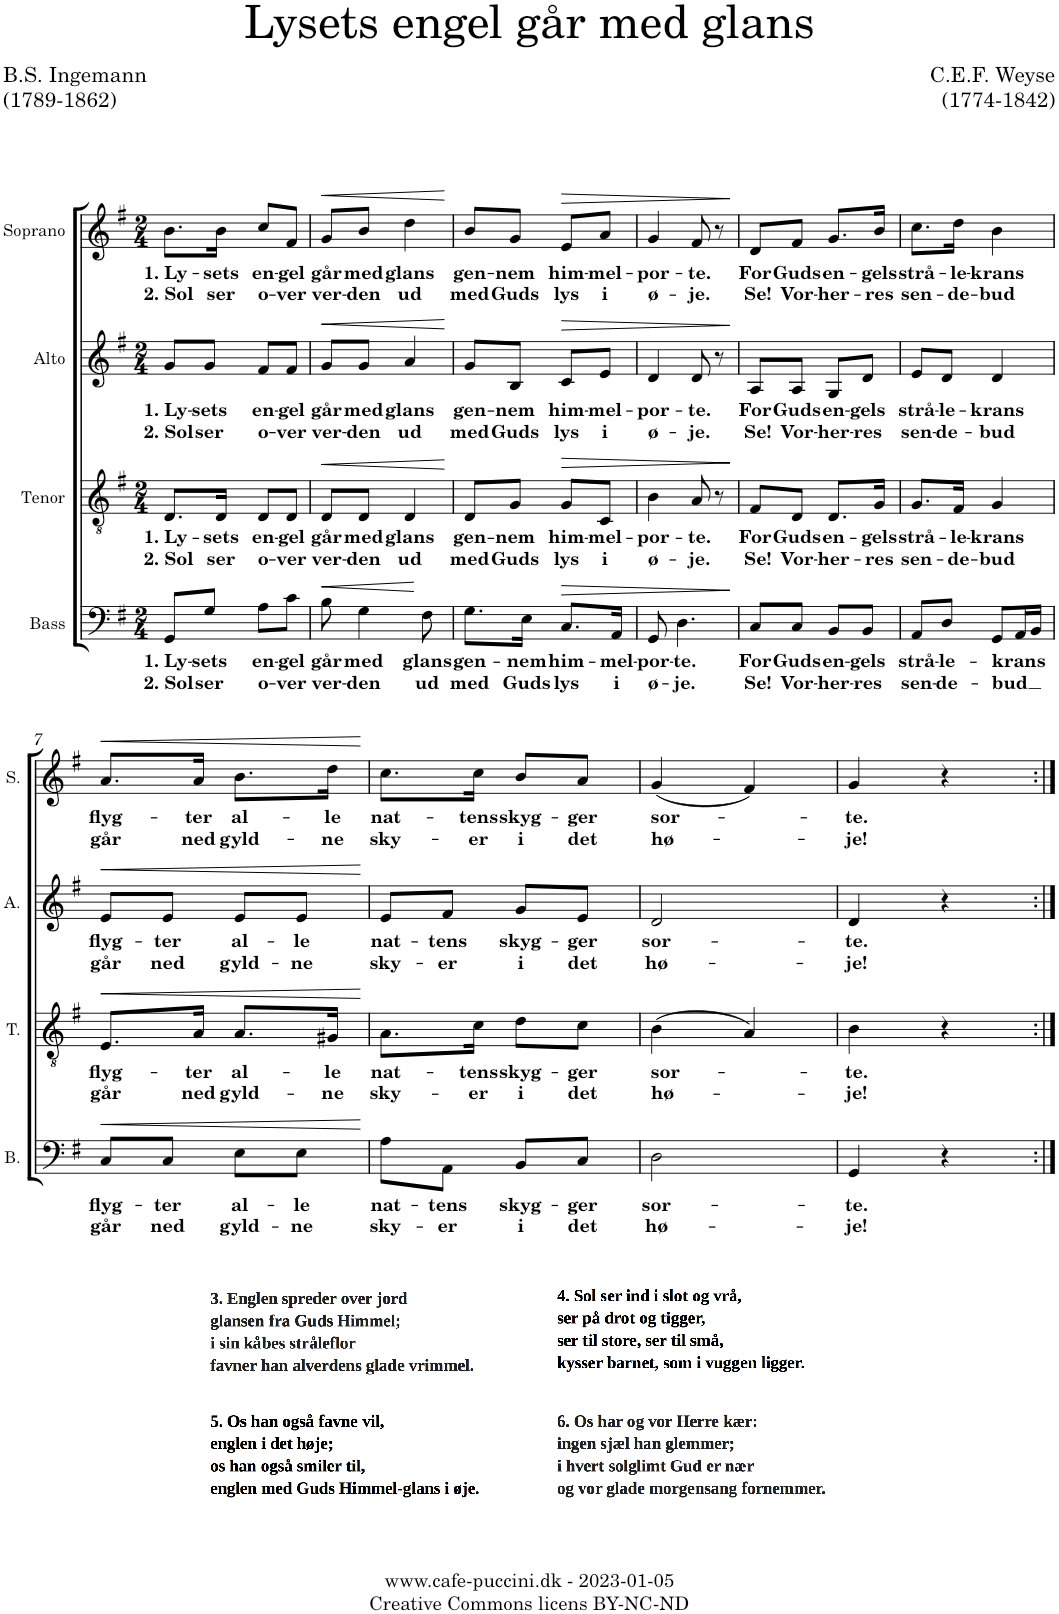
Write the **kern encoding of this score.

**kern	**text	**text	**dynam	**kern	**text	**text	**dynam	**kern	**text	**text	**dynam	**kern	**text	**text	**dynam
*part4	*part4	*part4	*part4	*part3	*part3	*part3	*part3	*part2	*part2	*part2	*part2	*part1	*part1	*part1	*part1
*staff4	*staff4	*staff4	*staff4	*staff3	*staff3	*staff3	*staff3	*staff2	*staff2	*staff2	*staff2	*staff1	*staff1	*staff1	*staff1
*I"Bass	*	*	*	*I"Tenor	*	*	*	*I"Alto	*	*	*	*I"Soprano	*	*	*
*I'B.	*	*	*	*I'T.	*	*	*	*I'A.	*	*	*	*I'S.	*	*	*
*clefF4	*	*	*	*clefGv2	*	*	*	*clefG2	*	*	*	*clefG2	*	*	*
*k[f#]	*	*	*	*k[f#]	*	*	*	*k[f#]	*	*	*	*k[f#]	*	*	*
*M2/4	*	*	*	*M2/4	*	*	*	*M2/4	*	*	*	*M2/4	*	*	*
=1	=1	=1	=1	=1	=1	=1	=1	=1	=1	=1	=1	=1	=1	=1	=1
!	!LO:LY:b	!LO:LY:b	!	!	!LO:LY:b	!LO:LY:b	!	!	!LO:LY:b	!LO:LY:b	!	!	!LO:LY:b	!LO:LY:b	!
8GG/L	1. Ly-	2. Sol	.	8.D/L	1. Ly-	2. Sol	.	8g/L	1. Ly-	2. Sol	.	8.b\L	1. Ly-	2. Sol	.
!	!LO:LY:b	!LO:LY:b	!	!	!	!	!	!	!LO:LY:b	!LO:LY:b	!	!	!	!	!
8G/J	-sets	ser	.	.	.	.	.	8g/J	-sets	ser	.	.	.	.	.
!	!	!	!	!	!LO:LY:b	!LO:LY:b	!	!	!	!	!	!	!LO:LY:b	!LO:LY:b	!
.	.	.	.	16D/Jk	-sets	ser	.	.	.	.	.	16b\Jk	-sets	ser	.
!	!LO:LY:b	!LO:LY:b	!	!	!LO:LY:b	!LO:LY:b	!	!	!LO:LY:b	!LO:LY:b	!	!	!LO:LY:b	!LO:LY:b	!
8A\L	en-	o-	.	8D/L	en-	o-	.	8f#/L	en-	o-	.	8cc/L	en-	o-	.
!	!LO:LY:b	!LO:LY:b	!	!	!LO:LY:b	!LO:LY:b	!	!	!LO:LY:b	!LO:LY:b	!	!	!LO:LY:b	!LO:LY:b	!
8c\J	-gel	-ver	.	8D/J	-gel	-ver	.	8f#/J	-gel	-ver	.	8f#/J	-gel	-ver	.
=2	=2	=2	=2	=2	=2	=2	=2	=2	=2	=2	=2	=2	=2	=2	=2
!	!LO:LY:b	!LO:LY:b	!LO:HP:b	!	!LO:LY:b	!LO:LY:b	!LO:HP:b	!	!LO:LY:b	!LO:LY:b	!LO:HP:b	!	!LO:LY:b	!LO:LY:b	!LO:HP:b
8B\	går	ver-	<	8D/L	går	ver-	<	8g/L	går	ver-	<	8g/L	går	ver-	<
!	!LO:LY:b	!LO:LY:b	!	!	!LO:LY:b	!LO:LY:b	!	!	!LO:LY:b	!LO:LY:b	!	!	!LO:LY:b	!LO:LY:b	!
4G\	med	-den	.	8D/J	med	-den	.	8g/J	med	-den	.	8b/J	med	-den	.
!	!	!	!	!	!LO:LY:b	!LO:LY:b	!	!	!LO:LY:b	!LO:LY:b	!	!	!LO:LY:b	!LO:LY:b	!
.	.	.	.	4D/	glans	ud	.	4a/	glans	ud	.	4dd\	glans	ud	.
!	!LO:LY:b	!LO:LY:b	!	!	!	!	!	!	!	!	!	!	!	!	!
8F#\	glans	ud	[	.	.	.	.	.	.	.	.	.	.	.	.
.	.	.	.	.	.	.	[	.	.	.	[	.	.	.	[
=3	=3	=3	=3	=3	=3	=3	=3	=3	=3	=3	=3	=3	=3	=3	=3
!	!LO:LY:b	!LO:LY:b	!	!	!LO:LY:b	!LO:LY:b	!	!	!LO:LY:b	!LO:LY:b	!	!	!LO:LY:b	!LO:LY:b	!
8.G\L	gen-	med	.	8D/L	gen-	med	.	8g/L	gen-	med	.	8b/L	gen-	med	.
!	!	!	!	!	!LO:LY:b	!LO:LY:b	!	!	!LO:LY:b	!LO:LY:b	!	!	!LO:LY:b	!LO:LY:b	!
.	.	.	.	8G/J	-nem	Guds	.	8B/J	-nem	Guds	.	8g/J	-nem	Guds	.
!	!LO:LY:b	!LO:LY:b	!	!	!	!	!	!	!	!	!	!	!	!	!
16E\Jk	-nem	Guds	.	.	.	.	.	.	.	.	.	.	.	.	.
!	!LO:LY:b	!LO:LY:b	!LO:HP:b	!	!LO:LY:b	!LO:LY:b	!LO:HP:b	!	!LO:LY:b	!LO:LY:b	!LO:HP:b	!	!LO:LY:b	!LO:LY:b	!LO:HP:b
8.C/L	him-	lys	>	8G/L	him-	lys	>	8c/L	him-	lys	>	8e/L	him-	lys	>
!	!	!	!	!	!LO:LY:b	!LO:LY:b	!	!	!LO:LY:b	!LO:LY:b	!	!	!LO:LY:b	!LO:LY:b	!
.	.	.	.	8C/J	-mel-	i	.	8e/J	-mel-	i	.	8a/J	-mel-	i	.
!	!LO:LY:b	!LO:LY:b	!	!	!	!	!	!	!	!	!	!	!	!	!
16AA/Jk	-mel-	i	.	.	.	.	.	.	.	.	.	.	.	.	.
=4	=4	=4	=4	=4	=4	=4	=4	=4	=4	=4	=4	=4	=4	=4	=4
!	!LO:LY:b	!LO:LY:b	!	!	!LO:LY:b	!LO:LY:b	!	!	!LO:LY:b	!LO:LY:b	!	!	!LO:LY:b	!LO:LY:b	!
8GG/	-por-	ø-	.	4B\	-por-	ø-	.	4d/	-por-	ø-	.	4g/	-por-	ø-	.
!	!LO:LY:b	!LO:LY:b	!	!	!	!	!	!	!	!	!	!	!	!	!
4.D\	-te.	-je.	.	.	.	.	.	.	.	.	.	.	.	.	.
!	!	!	!	!	!LO:LY:b	!LO:LY:b	!	!	!LO:LY:b	!LO:LY:b	!	!	!LO:LY:b	!LO:LY:b	!
.	.	.	.	8A/	-te.	-je.	.	8d/	-te.	-je.	.	8f#/	-te.	-je.	.
.	.	.	.	8r	.	.	.	8r	.	.	.	8r	.	.	.
.	.	.	]	.	.	.	]	.	.	.	]	.	.	.	]
=5	=5	=5	=5	=5	=5	=5	=5	=5	=5	=5	=5	=5	=5	=5	=5
!	!LO:LY:b	!LO:LY:b	!	!	!LO:LY:b	!LO:LY:b	!	!	!LO:LY:b	!LO:LY:b	!	!	!LO:LY:b	!LO:LY:b	!
8C/L	For	Se!	.	8F#/L	For	Se!	.	8A/L	For	Se!	.	8d/L	For	Se!	.
!	!LO:LY:b	!LO:LY:b	!	!	!LO:LY:b	!LO:LY:b	!	!	!LO:LY:b	!LO:LY:b	!	!	!LO:LY:b	!LO:LY:b	!
8C/J	Guds	Vor-	.	8D/J	Guds	Vor-	.	8A/J	Guds	Vor-	.	8f#/J	Guds	Vor-	.
!	!LO:LY:b	!LO:LY:b	!	!	!LO:LY:b	!LO:LY:b	!	!	!LO:LY:b	!LO:LY:b	!	!	!LO:LY:b	!LO:LY:b	!
8BB/L	en-	-her-	.	8.D/L	en-	-her-	.	8G/L	en-	-her-	.	8.g/L	en-	-her-	.
!	!LO:LY:b	!LO:LY:b	!	!	!	!	!	!	!LO:LY:b	!LO:LY:b	!	!	!	!	!
8BB/J	-gels	-res	.	.	.	.	.	8d/J	-gels	-res	.	.	.	.	.
!	!	!	!	!	!LO:LY:b	!LO:LY:b	!	!	!	!	!	!	!LO:LY:b	!LO:LY:b	!
.	.	.	.	16G/Jk	-gels	-res	.	.	.	.	.	16b/Jk	-gels	-res	.
=6	=6	=6	=6	=6	=6	=6	=6	=6	=6	=6	=6	=6	=6	=6	=6
!	!LO:LY:b	!LO:LY:b	!	!	!LO:LY:b	!LO:LY:b	!	!	!LO:LY:b	!LO:LY:b	!	!	!LO:LY:b	!LO:LY:b	!
8AA/L	strå-	sen-	.	8.G/L	strå-	sen-	.	8e/L	strå-	sen-	.	8.cc\L	strå-	sen-	.
!	!LO:LY:b	!LO:LY:b	!	!	!	!	!	!	!LO:LY:b	!LO:LY:b	!	!	!	!	!
8D/J	-le-	-de-	.	.	.	.	.	8d/J	-le-	-de-	.	.	.	.	.
!	!	!	!	!	!LO:LY:b	!LO:LY:b	!	!	!	!	!	!	!LO:LY:b	!LO:LY:b	!
.	.	.	.	16F#/Jk	-le-	-de-	.	.	.	.	.	16dd\Jk	-le-	-de-	.
!	!LO:LY:b	!LO:LY:b	!	!	!LO:LY:b	!LO:LY:b	!	!	!LO:LY:b	!LO:LY:b	!	!	!LO:LY:b	!LO:LY:b	!
8GG/L	-krans	-bud	.	4G/	-krans	-bud	.	4d/	-krans	-bud	.	4b\	-krans	-bud	.
16AA/L	.	.	.	.	.	.	.	.	.	.	.	.	.	.	.
16BB/JJ	.	.	.	.	.	.	.	.	.	.	.	.	.	.	.
!!LO:LB:g=z
=7	=7	=7	=7	=7	=7	=7	=7	=7	=7	=7	=7	=7	=7	=7	=7
!	!LO:LY:b	!LO:LY:b	!LO:HP:b	!	!LO:LY:b	!LO:LY:b	!LO:HP:b	!	!LO:LY:b	!LO:LY:b	!LO:HP:b	!	!LO:LY:b	!LO:LY:b	!LO:HP:b
8C/L	flyg-	går	<	8.E/L	flyg-	går	<	8e/L	flyg-	går	<	8.a/L	flyg-	går	<
!	!LO:LY:b	!LO:LY:b	!	!	!	!	!	!	!LO:LY:b	!LO:LY:b	!	!	!	!	!
8C/J	-ter	ned	.	.	.	.	.	8e/J	-ter	ned	.	.	.	.	.
!	!	!	!	!	!LO:LY:b	!LO:LY:b	!	!	!	!	!	!	!LO:LY:b	!LO:LY:b	!
.	.	.	.	16A/Jk	-ter	ned	.	.	.	.	.	16a/Jk	-ter	ned	.
!	!LO:LY:b	!LO:LY:b	!	!	!LO:LY:b	!LO:LY:b	!	!	!LO:LY:b	!LO:LY:b	!	!	!LO:LY:b	!LO:LY:b	!
8E\L	al-	gyld-	.	8.A/L	al-	gyld-	.	8e/L	al-	gyld-	.	8.b\L	al-	gyld-	.
!	!LO:LY:b	!LO:LY:b	!	!	!	!	!	!	!LO:LY:b	!LO:LY:b	!	!	!	!	!
8E\J	-le	-ne	.	.	.	.	.	8e/J	-le	-ne	.	.	.	.	.
!	!	!	!	!	!LO:LY:b	!LO:LY:b	!	!	!	!	!	!	!LO:LY:b	!LO:LY:b	!
.	.	.	.	16G#X/Jk	-le	-ne	.	.	.	.	.	16dd\Jk	-le	-ne	.
.	.	.	[	.	.	.	[	.	.	.	[	.	.	.	[
=8	=8	=8	=8	=8	=8	=8	=8	=8	=8	=8	=8	=8	=8	=8	=8
!	!LO:LY:b	!LO:LY:b	!	!	!LO:LY:b	!LO:LY:b	!	!	!LO:LY:b	!LO:LY:b	!	!	!LO:LY:b	!LO:LY:b	!
8A\L	nat-	sky-	.	8.A\L	nat-	sky-	.	8e/L	nat-	sky-	.	8.cc\L	nat-	sky-	.
!	!LO:LY:b	!LO:LY:b	!	!	!	!	!	!	!LO:LY:b	!LO:LY:b	!	!	!	!	!
8AA\J	-tens	-er	.	.	.	.	.	8f#/J	-tens	-er	.	.	.	.	.
!	!	!	!	!	!LO:LY:b	!LO:LY:b	!	!	!	!	!	!	!LO:LY:b	!LO:LY:b	!
.	.	.	.	16c\Jk	-tens	-er	.	.	.	.	.	16cc\Jk	-tens	-er	.
!	!LO:LY:b	!LO:LY:b	!	!	!LO:LY:b	!LO:LY:b	!	!	!LO:LY:b	!LO:LY:b	!	!	!LO:LY:b	!LO:LY:b	!
8BB/L	skyg-	i	.	8d\L	skyg-	i	.	8g/L	skyg-	i	.	8b/L	skyg-	i	.
!	!LO:LY:b	!LO:LY:b	!	!	!LO:LY:b	!LO:LY:b	!	!	!LO:LY:b	!LO:LY:b	!	!	!LO:LY:b	!LO:LY:b	!
8C/J	-ger	det	.	8c\J	-ger	det	.	8e/J	-ger	det	.	8a/J	-ger	det	.
=9	=9	=9	=9	=9	=9	=9	=9	=9	=9	=9	=9	=9	=9	=9	=9
!	!LO:LY:b	!LO:LY:b	!	!	!LO:LY:b	!LO:LY:b	!	!	!LO:LY:b	!LO:LY:b	!	!	!LO:LY:b	!LO:LY:b	!
2D\	sor-	hø-	.	(4B\	sor-	hø-	.	2d/	sor-	hø-	.	(4g/	sor-	hø-	.
.	.	.	.	4A/)	.	.	.	.	.	.	.	4f#/)	.	.	.
=10	=10	=10	=10	=10	=10	=10	=10	=10	=10	=10	=10	=10	=10	=10	=10
!	!LO:LY:b	!LO:LY:b	!	!	!LO:LY:b	!LO:LY:b	!	!	!LO:LY:b	!LO:LY:b	!	!	!LO:LY:b	!LO:LY:b	!
4GG/	-te.	-je!	.	4B\	-te.	-je!	.	4d/	-te.	-je!	.	4g/	-te.	-je!	.
4r	.	.	.	4r	.	.	.	4r	.	.	.	4r	.	.	.
=:|!	=:|!	=:|!	=:|!	=:|!	=:|!	=:|!	=:|!	=:|!	=:|!	=:|!	=:|!	=:|!	=:|!	=:|!	=:|!
*-	*-	*-	*-	*-	*-	*-	*-	*-	*-	*-	*-	*-	*-	*-	*-
